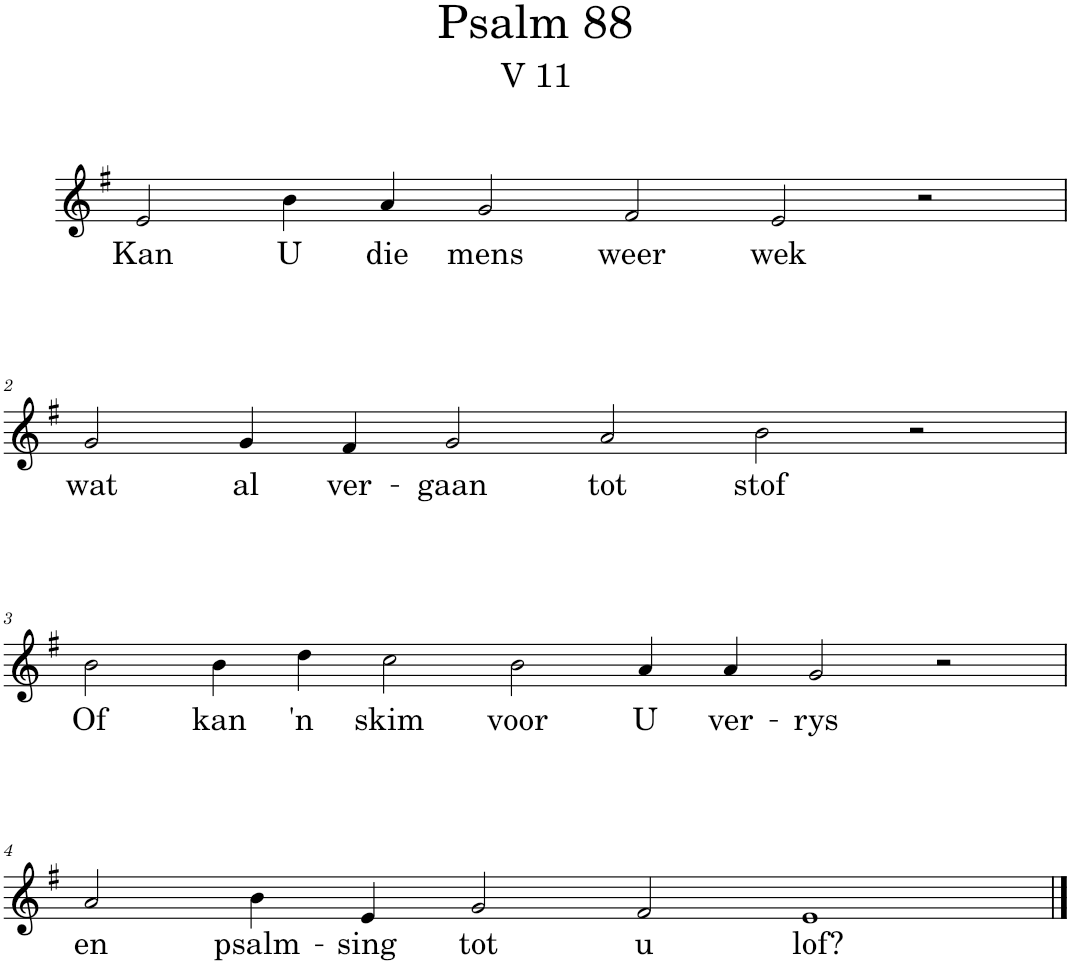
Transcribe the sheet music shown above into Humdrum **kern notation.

**kern	**text
*part1	*part1
*staff1	*staff1
*I"Pipe Organ	*
*I'Org.	*
*clefG2	*
*k[f#]	*
*M12/4	*
=1	=1
!	!LO:LY:b
2e/	Kan
!	!LO:LY:b
4b\	U
!	!LO:LY:b
4a/	die
!	!LO:LY:b
2g/	mens
!	!LO:LY:b
2f#/	weer
!	!LO:LY:b
2e/	wek
2r	.
!!LO:LB:g=z
=2	=2
!	!LO:LY:b
2g/	wat
!	!LO:LY:b
4g/	al
!	!LO:LY:b
4f#/	ver-
!	!LO:LY:b
2g/	-gaan
!	!LO:LY:b
2a/	tot
!	!LO:LY:b
2b\	stof
2r	.
!!LO:LB:g=z
=3	=3
*M14/4	*
!	!LO:LY:b
2b\	Of
!	!LO:LY:b
4b\	kan
!	!LO:LY:b
4dd\	'n
!	!LO:LY:b
2cc\	skim
!	!LO:LY:b
2b\	voor
!	!LO:LY:b
4a/	U
!	!LO:LY:b
4a/	ver-
!	!LO:LY:b
2g/	-rys
2r	.
!!LO:LB:g=z
=4	=4
*M12/4	*
!	!LO:LY:b
2a/	en
!	!LO:LY:b
4b\	psalm-
!	!LO:LY:b
4e/	-sing
!	!LO:LY:b
2g/	tot
!	!LO:LY:b
2f#/	u
!	!LO:LY:b
1e	lof?
==	==
*-	*-
